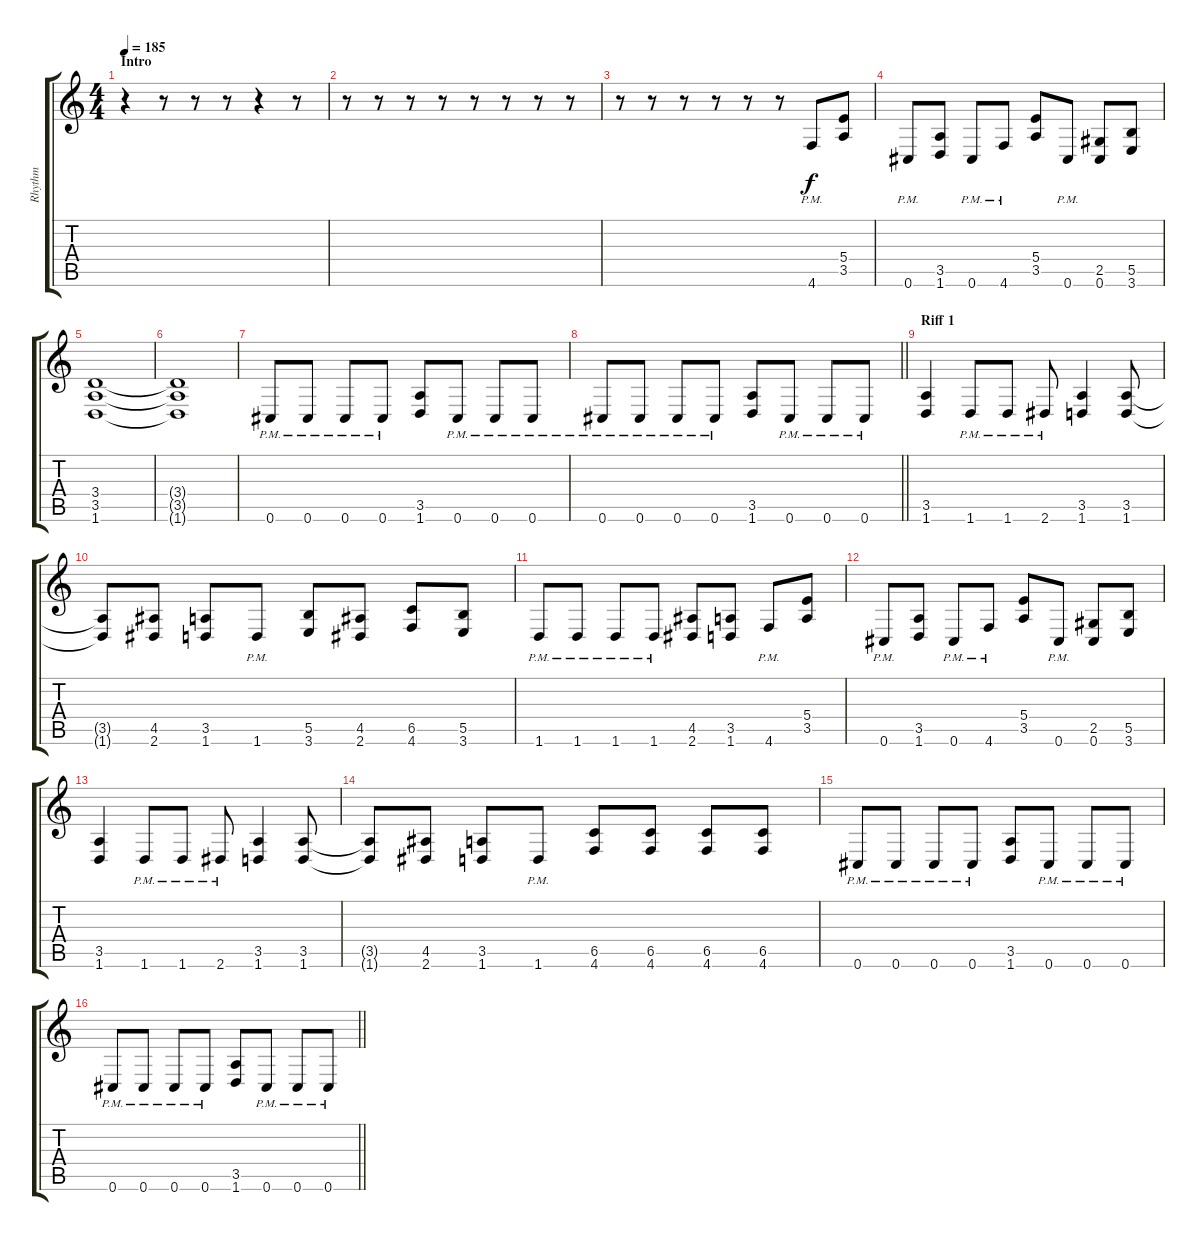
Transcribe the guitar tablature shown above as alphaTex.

\track ("Rhythm" "Rhythm") {instrument distortionguitar}
\staff {score tabs}
\tuning (Db4 Ab3 E3 B2 Gb2 Db2) {hide}
\ts (4 4)
\section ("" "Intro")
\tempo 185
\clef g2
\ks c
r.4{dy f instrument distortionguitar} r.8 r.8 r.8 r.4 r.8 |
r.8 r.8 r.8 r.8 r.8 r.8 r.8 r.8 |
r.8 r.8 r.8 r.8 r.8 r.8 4.6{pm}.8 (5.4 3.5).8 |
0.6{pm}.8 (3.5 1.6).8 0.6{pm}.8 4.6{pm}.8 (5.4 3.5).8 0.6{pm}.8 (2.5 0.6).8 (5.5 3.6).8 |
(3.4 3.5 1.6).1 |
(3.4{t} 3.5{t} 1.6{t}).1 |
0.6{pm}.8 0.6{pm}.8 0.6{pm}.8 0.6{pm}.8 (3.5 1.6).8 0.6{pm}.8 0.6{pm}.8 0.6{pm}.8 |
\barLineRight lightlight
0.6{pm}.8 0.6{pm}.8 0.6{pm}.8 0.6{pm}.8 (3.5 1.6).8 0.6{pm}.8 0.6{pm}.8 0.6{pm}.8 |
\section ("" "Riff 1")
(3.5 1.6).4 1.6{pm}.8 1.6{pm}.8 2.6{pm}.8 (3.5 1.6).4 (3.5 1.6).8 |
(3.5{t} 1.6{t}).8 (4.5 2.6).8 (3.5 1.6).8 1.6{pm}.8 (5.5 3.6).8 (4.5 2.6).8 (6.5 4.6).8 (5.5 3.6).8 |
1.6{pm}.8 1.6{pm}.8 1.6{pm}.8 1.6{pm}.8 (4.5 2.6).8 (3.5 1.6).8 4.6{pm}.8 (5.4 3.5).8 |
0.6{pm}.8 (3.5 1.6).8 0.6{pm}.8 4.6{pm}.8 (5.4 3.5).8 0.6{pm}.8 (2.5 0.6).8 (5.5 3.6).8 |
(3.5 1.6).4 1.6{pm}.8 1.6{pm}.8 2.6{pm}.8 (3.5 1.6).4 (3.5 1.6).8 |
(3.5{t} 1.6{t}).8 (4.5 2.6).8 (3.5 1.6).8 1.6{pm}.8 (6.5 4.6).8 (6.5 4.6).8 (6.5 4.6).8 (6.5 4.6).8 |
0.6{pm}.8 0.6{pm}.8 0.6{pm}.8 0.6{pm}.8 (3.5 1.6).8 0.6{pm}.8 0.6{pm}.8 0.6{pm}.8 |
\barLineRight lightlight
0.6{pm}.8 0.6{pm}.8 0.6{pm}.8 0.6{pm}.8 (3.5 1.6).8 0.6{pm}.8 0.6{pm}.8 0.6{pm}.8
